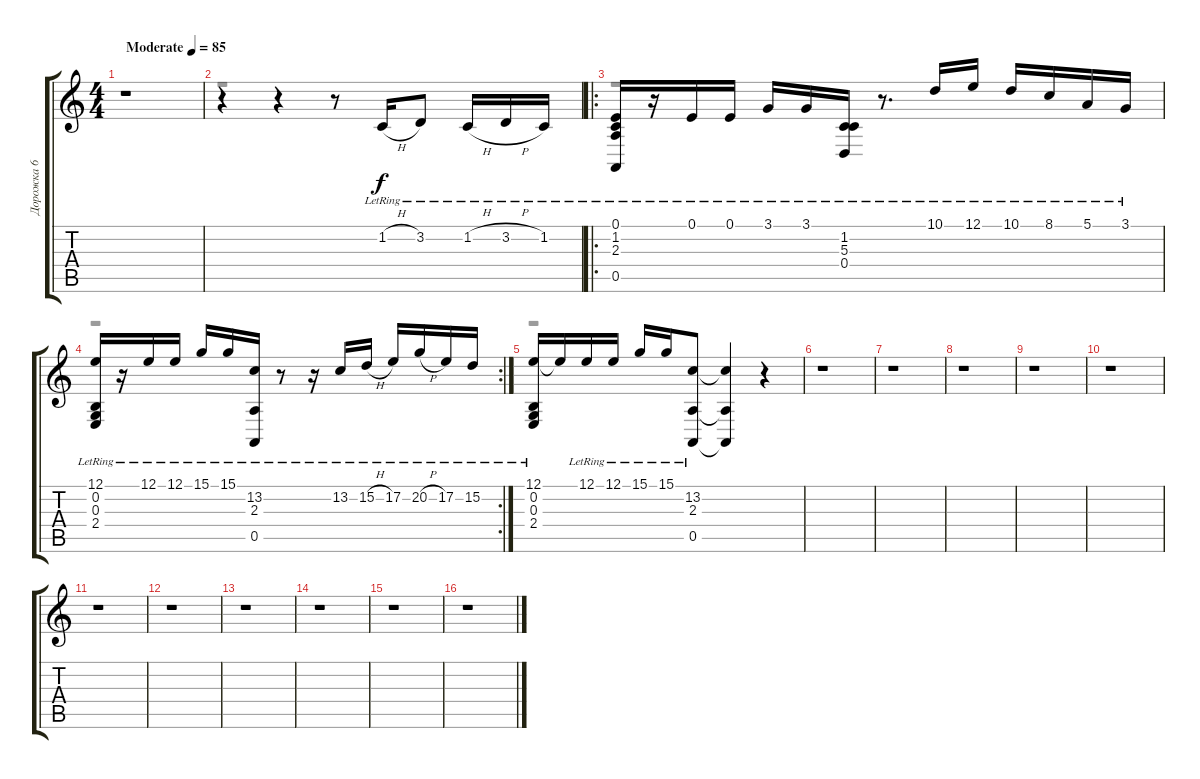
\track ("Дорожка 6" "Дорожка 6") {instrument electricgrandpiano}
\staff {score tabs}
\tuning (E4 B3 G3 D3 A2 E2) {hide}
\voice
\ts (4 4)
\tempo (85 "Moderate")
\clef g2
\ks c
r.1{dy f instrument electricgrandpiano} |
r.4 r.4 r.8 1.2{h lr}.16 3.2{lr}.8 1.2{h lr}.16 3.2{h lr}.16 1.2{lr}.16 |
\ro
(0.1{lr} 1.2{lr} 2.3{lr} 0.5{lr}).16 r.16 0.1{lr}.16 0.1{lr}.16 3.1{lr}.16 3.1{lr}.16 (1.2{lr} 5.3{lr} 0.4{lr}).16 r.8{d} 10.1{lr}.16 12.1{lr}.16 10.1{lr}.16 8.1{lr}.16 5.1{lr}.16 3.1{lr}.16 |
\rc 2
(12.1{lr} 0.2{lr} 0.3{lr} 2.4{lr}).16 r.16 12.1{lr}.16 12.1{lr}.16 15.1{lr}.16 15.1{lr}.16 (13.2{lr} 2.3{lr} 0.5{lr}).16 r.8 r.16 13.2{lr}.16 15.2{h lr}.16 17.2{lr}.16 20.2{h lr}.16 17.2{lr}.16 15.2{lr}.16 |
(12.1{lr} 0.2{lr} 0.3{lr} 2.4{lr}).16 12.1{t}.16 12.1{lr}.16 12.1{lr}.16 15.1{lr}.16 15.1{lr}.16 (13.2{lr} 2.3{lr} 0.5{lr}).8 (13.2{t} 2.3{t} 0.5{t}).4 r.4 |
r.1 |
r.1 |
r.1 |
r.1 |
r.1 |
r.1 |
r.1 |
r.1 |
r.1 |
r.1 |
r.1
\voice
\clef g2
\ottava regular
\simile none
\ks c
|
r.1 |
r.1 |
r.1 |
r.1 |
r.1 |
r.1 |
r.1 |
r.1 |
r.1 |
r.1 |
r.1 |
r.1 |
r.1 |
r.1 |
r.1
